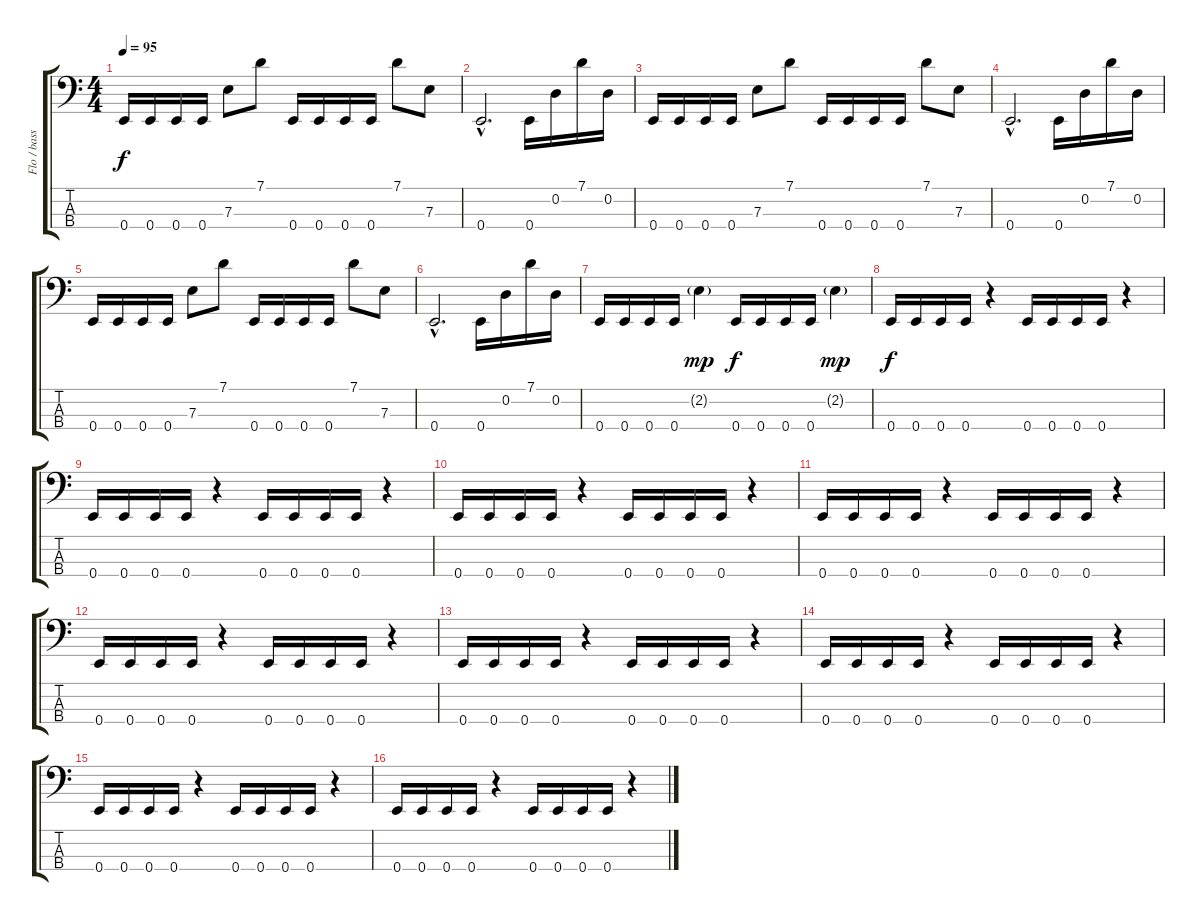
\track ("Flo / bass" "Flo / bass") {instrument electricbassfinger}
\staff {score tabs}
\tuning (G2 D2 A1 E1) {hide}
\ts (4 4)
\tempo 95
\clef f4
\ks c
0.4.16{dy f volume 16} 0.4.16 0.4.16 0.4.16 7.3.8 7.1.8 0.4.16 0.4.16 0.4.16 0.4.16 7.1.8 7.3.8 |
0.4{hac}.2{d} 0.4.16 0.2.16 7.1.16 0.2.16 |
0.4.16{volume 16} 0.4.16 0.4.16 0.4.16 7.3.8 7.1.8 0.4.16 0.4.16 0.4.16 0.4.16 7.1.8 7.3.8 |
0.4{hac}.2{d} 0.4.16 0.2.16 7.1.16 0.2.16 |
0.4.16{volume 16} 0.4.16 0.4.16 0.4.16 7.3.8 7.1.8 0.4.16 0.4.16 0.4.16 0.4.16 7.1.8 7.3.8 |
0.4{hac}.2{d} 0.4.16 0.2.16 7.1.16 0.2.16 |
0.4.16{volume 16 instrument slapbass1} 0.4.16 0.4.16 0.4.16 2.2{g}.4{dy mp} 0.4.16{dy f} 0.4.16 0.4.16 0.4.16 2.2{g}.4{dy mp} |
0.4.16{dy f volume 16 instrument slapbass1} 0.4.16 0.4.16 0.4.16 r.4 0.4.16 0.4.16 0.4.16 0.4.16 r.4 |
0.4.16 0.4.16 0.4.16 0.4.16 r.4 0.4.16 0.4.16 0.4.16 0.4.16 r.4 |
0.4.16 0.4.16 0.4.16 0.4.16 r.4 0.4.16 0.4.16 0.4.16 0.4.16 r.4 |
0.4.16 0.4.16 0.4.16 0.4.16 r.4 0.4.16 0.4.16 0.4.16 0.4.16 r.4 |
0.4.16 0.4.16 0.4.16 0.4.16 r.4 0.4.16 0.4.16 0.4.16 0.4.16 r.4 |
0.4.16 0.4.16 0.4.16 0.4.16 r.4 0.4.16 0.4.16 0.4.16 0.4.16 r.4 |
0.4.16 0.4.16 0.4.16 0.4.16 r.4 0.4.16 0.4.16 0.4.16 0.4.16 r.4 |
0.4.16 0.4.16 0.4.16 0.4.16 r.4 0.4.16 0.4.16 0.4.16 0.4.16 r.4 |
0.4.16 0.4.16 0.4.16 0.4.16 r.4 0.4.16 0.4.16 0.4.16 0.4.16 r.4
